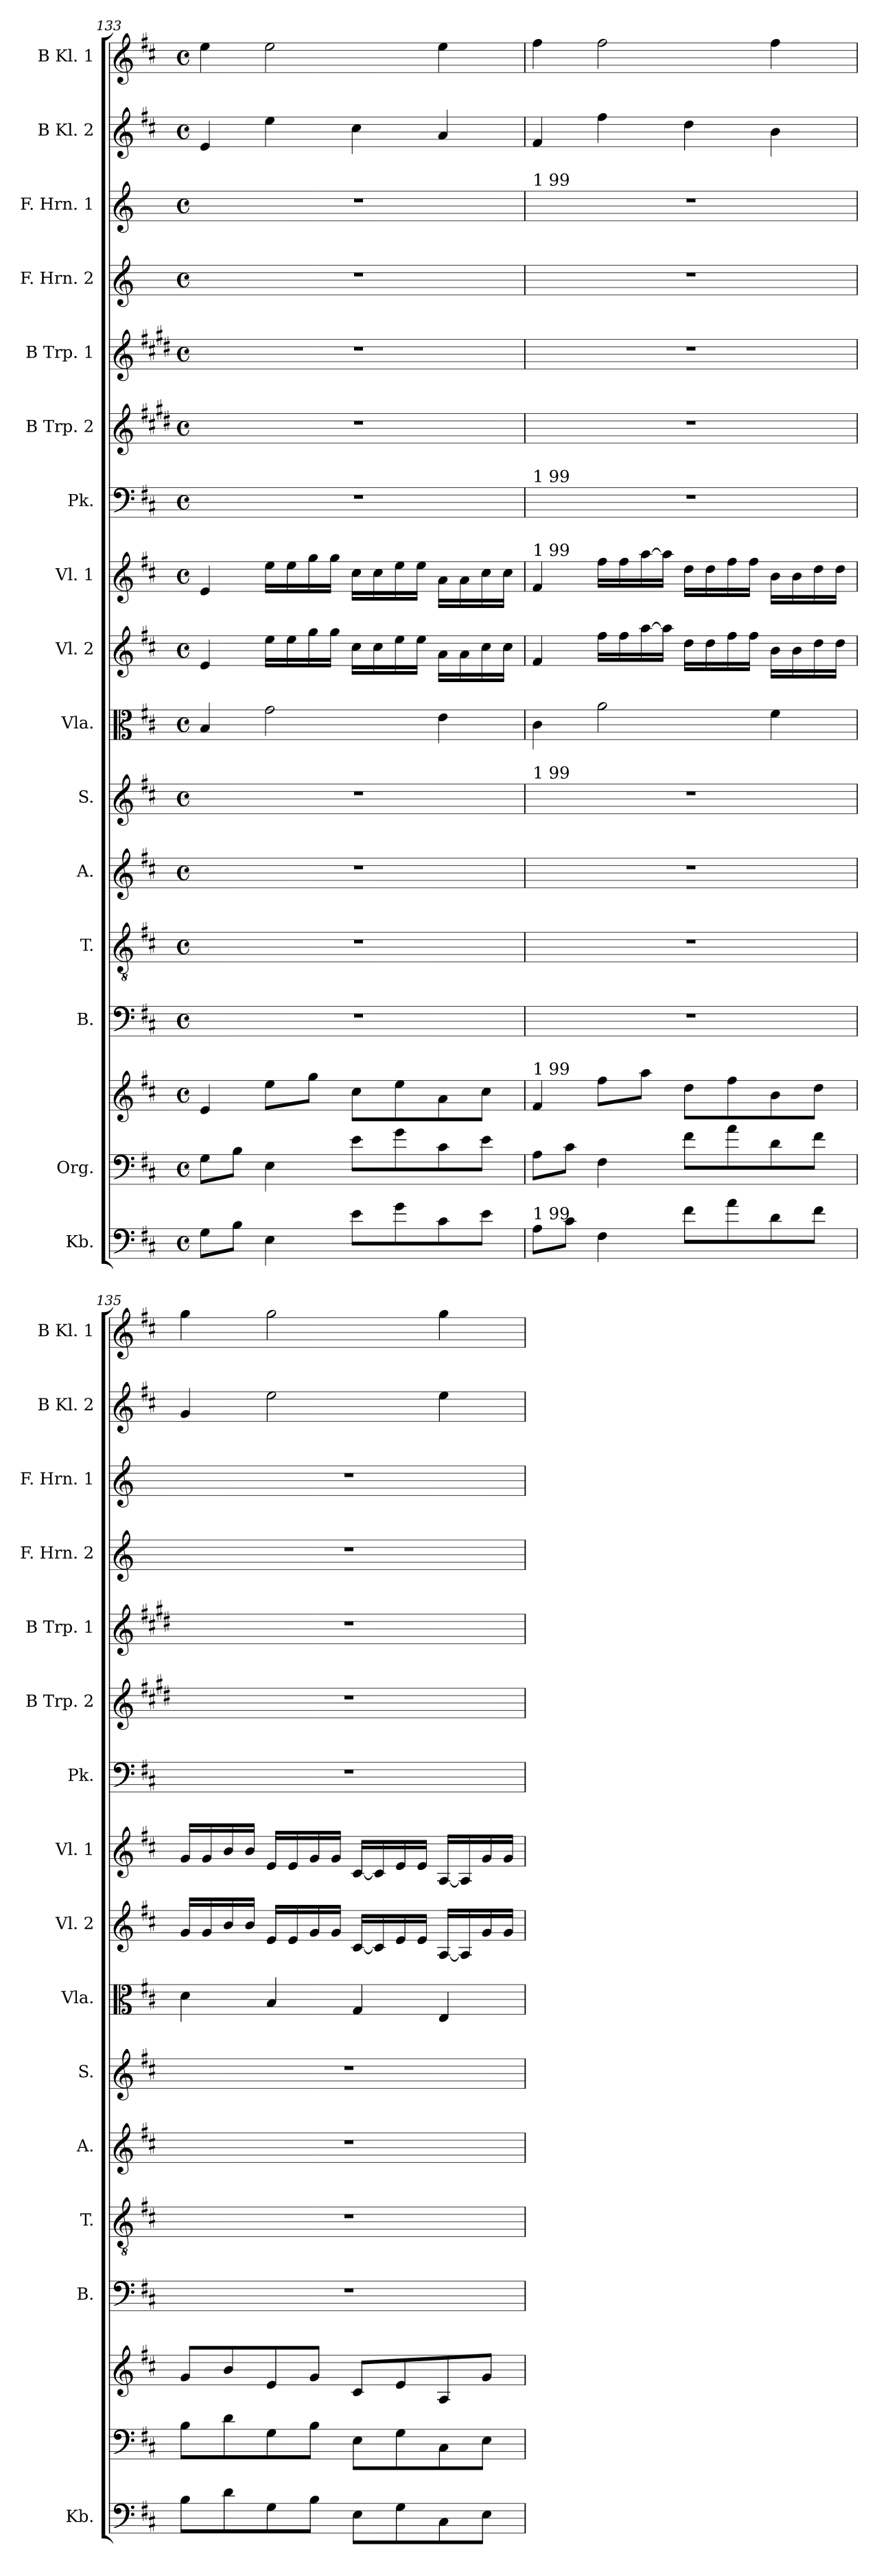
**kern	**kern	**kern	**kern	**kern	**kern	**kern	**kern	**kern	**kern	**kern	**kern	**kern	**kern	**kern	**kern	**kern
*part16	*part15	*part15	*part14	*part13	*part12	*part11	*part10	*part9	*part8	*part7	*part6	*part5	*part4	*part3	*part2	*part1
*staff17	*staff16	*staff15	*staff14	*staff13	*staff12	*staff11	*staff10	*staff9	*staff8	*staff7	*staff6	*staff5	*staff4	*staff3	*staff2	*staff1
*I"Kb.	*I"Org.	*	*I"B.	*I"T.	*I"A.	*I"S.	*I"Vla.	*I"Vl. 2	*I"Vl. 1	*I"Pk.	*I"B Trp. 2	*I"B Trp. 1	*I"F. Hrn. 2	*I"F. Hrn. 1	*I"B Kl. 2	*I"B Kl. 1
*I'Kb.	*	*	*I'B.	*I'T.	*I'A.	*I'S.	*I'Vla.	*I'Vl. 2	*I'Vl. 1	*I'Pk.	*I'B Trp. 2	*I'B Trp. 1	*I'F. Hrn. 2	*I'F. Hrn. 1	*I'B Kl. 2	*I'B Kl. 1
*clefF4	*clefF4	*clefG2	*clefF4	*clefGv2	*clefG2	*clefG2	*clefC3	*clefG2	*clefG2	*clefF4	*clefG2	*clefG2	*clefG2	*clefG2	*clefG2	*clefG2
*	*	*	*	*	*	*	*	*	*	*	*ITrd1c2	*ITrd1c2	*ITrd-1c-2	*ITrd-1c-2	*	*
*k[f#c#]	*k[f#c#]	*k[f#c#]	*k[f#c#]	*k[f#c#]	*k[f#c#]	*k[f#c#]	*k[f#c#]	*k[f#c#]	*k[f#c#]	*k[f#c#]	*k[f#c#]	*k[f#c#]	*k[f#c#]	*k[f#c#]	*k[f#c#]	*k[f#c#]
*D:	*D:	*D:	*D:	*D:	*D:	*D:	*D:	*D:	*D:	*D:	*D:	*D:	*D:	*D:	*D:	*D:
*M4/4	*M4/4	*M4/4	*M4/4	*M4/4	*M4/4	*M4/4	*M4/4	*M4/4	*M4/4	*M4/4	*M4/4	*M4/4	*M4/4	*M4/4	*M4/4	*M4/4
*met(c)	*met(c)	*met(c)	*met(c)	*met(c)	*met(c)	*met(c)	*met(c)	*met(c)	*met(c)	*met(c)	*met(c)	*met(c)	*met(c)	*met(c)	*met(c)	*met(c)
=133	=133	=133	=133	=133	=133	=133	=133	=133	=133	=133	=133	=133	=133	=133	=133	=133
8G\L	8G\L	4e/	1r	1r	1r	1r	4B/	4e/	4e/	1r	1r	1r	1r	1r	4e/	4ee\
8B\J	8B\J	.	.	.	.	.	.	.	.	.	.	.	.	.	.	.
4E\	4E\	8ee\L	.	.	.	.	2g\	16ee\LL	16ee\LL	.	.	.	.	.	4ee\	2ee\
.	.	.	.	.	.	.	.	16ee\	16ee\	.	.	.	.	.	.	.
.	.	8gg\J	.	.	.	.	.	16gg\	16gg\	.	.	.	.	.	.	.
.	.	.	.	.	.	.	.	16gg\JJ	16gg\JJ	.	.	.	.	.	.	.
8e\L	8e\L	8cc#\L	.	.	.	.	.	16cc#\LL	16cc#\LL	.	.	.	.	.	4cc#\	.
.	.	.	.	.	.	.	.	16cc#\	16cc#\	.	.	.	.	.	.	.
8g\	8g\	8ee\	.	.	.	.	.	16ee\	16ee\	.	.	.	.	.	.	.
.	.	.	.	.	.	.	.	16ee\JJ	16ee\JJ	.	.	.	.	.	.	.
8c#\	8c#\	8a\	.	.	.	.	4e\	16a\LL	16a\LL	.	.	.	.	.	4a/	4ee\
.	.	.	.	.	.	.	.	16a\	16a\	.	.	.	.	.	.	.
8e\J	8e\J	8cc#\J	.	.	.	.	.	16cc#\	16cc#\	.	.	.	.	.	.	.
.	.	.	.	.	.	.	.	16cc#\JJ	16cc#\JJ	.	.	.	.	.	.	.
!!LO:PB:g=z
=134	=134	=134	=134	=134	=134	=134	=134	=134	=134	=134	=134	=134	=134	=134	=134	=134
!	!	!	!	!	!	!	!	!	!	!	!	!	!	!LO:TX:a:t=1 99	!	!
!	!	!	!	!	!	!	!	!	!	!LO:TX:a:t=1 99	!	!	!	!	!	!
!	!	!	!	!	!	!	!	!	!LO:TX:a:t=1 99	!	!	!	!	!	!	!
!	!	!	!	!	!	!LO:TX:a:t=1 99	!	!	!	!	!	!	!	!	!	!
!	!	!LO:TX:a:t=1 99	!	!	!	!	!	!	!	!	!	!	!	!	!	!
!LO:TX:a:t=1 99	!	!	!	!	!	!	!	!	!	!	!	!	!	!	!	!
8A\L	8A\L	4f#/	1r	1r	1r	1r	4c#\	4f#/	4f#/	1r	1r	1r	1r	1r	4f#/	4ff#\
8c#\J	8c#\J	.	.	.	.	.	.	.	.	.	.	.	.	.	.	.
4F#\	4F#\	8ff#\L	.	.	.	.	2a\	16ff#\LL	16ff#\LL	.	.	.	.	.	4ff#\	2ff#\
.	.	.	.	.	.	.	.	16ff#\	16ff#\	.	.	.	.	.	.	.
.	.	8aa\J	.	.	.	.	.	[>16aa\	[>16aa\	.	.	.	.	.	.	.
.	.	.	.	.	.	.	.	16aa\JJ]	16aa\JJ]	.	.	.	.	.	.	.
8f#\L	8f#\L	8dd\L	.	.	.	.	.	16dd\LL	16dd\LL	.	.	.	.	.	4dd\	.
.	.	.	.	.	.	.	.	16dd\	16dd\	.	.	.	.	.	.	.
8a\	8a\	8ff#\	.	.	.	.	.	16ff#\	16ff#\	.	.	.	.	.	.	.
.	.	.	.	.	.	.	.	16ff#\JJ	16ff#\JJ	.	.	.	.	.	.	.
8d\	8d\	8b\	.	.	.	.	4f#\	16b\LL	16b\LL	.	.	.	.	.	4b\	4ff#\
.	.	.	.	.	.	.	.	16b\	16b\	.	.	.	.	.	.	.
8f#\J	8f#\J	8dd\J	.	.	.	.	.	16dd\	16dd\	.	.	.	.	.	.	.
.	.	.	.	.	.	.	.	16dd\JJ	16dd\JJ	.	.	.	.	.	.	.
=135	=135	=135	=135	=135	=135	=135	=135	=135	=135	=135	=135	=135	=135	=135	=135	=135
8B\L	8B\L	8g/L	1r	1r	1r	1r	4d\	16g/LL	16g/LL	1r	1r	1r	1r	1r	4g/	4gg\
.	.	.	.	.	.	.	.	16g/	16g/	.	.	.	.	.	.	.
8d\	8d\	8b/	.	.	.	.	.	16b/	16b/	.	.	.	.	.	.	.
.	.	.	.	.	.	.	.	16b/JJ	16b/JJ	.	.	.	.	.	.	.
8G\	8G\	8e/	.	.	.	.	4B/	16e/LL	16e/LL	.	.	.	.	.	2ee\	2gg\
.	.	.	.	.	.	.	.	16e/	16e/	.	.	.	.	.	.	.
8B\J	8B\J	8g/J	.	.	.	.	.	16g/	16g/	.	.	.	.	.	.	.
.	.	.	.	.	.	.	.	16g/JJ	16g/JJ	.	.	.	.	.	.	.
8E\L	8E\L	8c#/L	.	.	.	.	4G/	[>16c#/LL	[>16c#/LL	.	.	.	.	.	.	.
.	.	.	.	.	.	.	.	16c#/]	16c#/]	.	.	.	.	.	.	.
8G\	8G\	8e/	.	.	.	.	.	16e/	16e/	.	.	.	.	.	.	.
.	.	.	.	.	.	.	.	16e/JJ	16e/JJ	.	.	.	.	.	.	.
8C#\	8C#\	8A/	.	.	.	.	4E/	[>16A/LL	[>16A/LL	.	.	.	.	.	4ee\	4gg\
.	.	.	.	.	.	.	.	16A/]	16A/]	.	.	.	.	.	.	.
8E\J	8E\J	8g/J	.	.	.	.	.	16g/	16g/	.	.	.	.	.	.	.
.	.	.	.	.	.	.	.	16g/JJ	16g/JJ	.	.	.	.	.	.	.
=	=	=	=	=	=	=	=	=	=	=	=	=	=	=	=	=
*-	*-	*-	*-	*-	*-	*-	*-	*-	*-	*-	*-	*-	*-	*-	*-	*-
